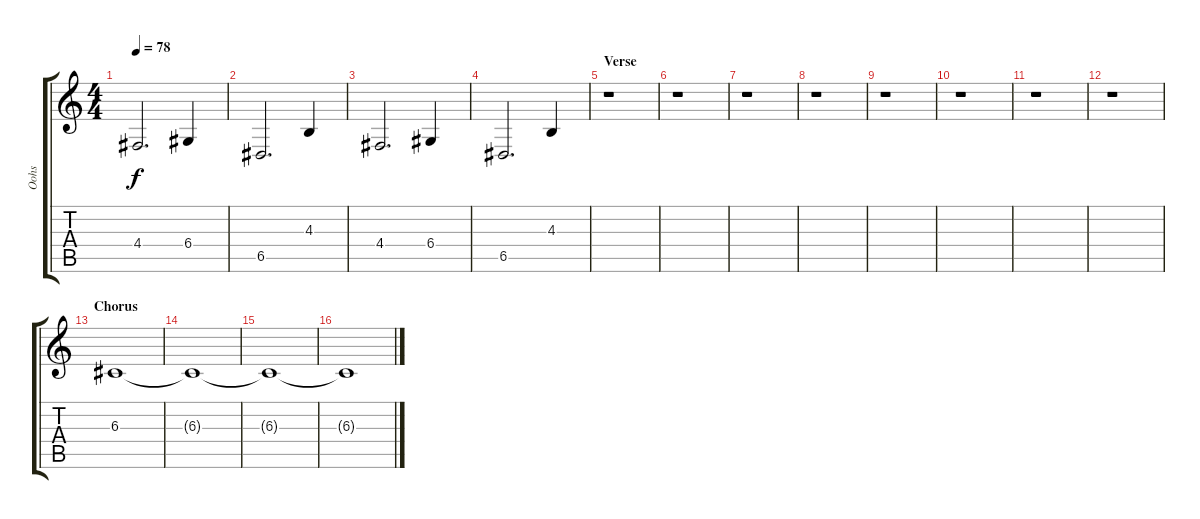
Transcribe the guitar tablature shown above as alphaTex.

\track ("Oohs" "Oohs") {instrument synthvoice}
\staff {score tabs}
\tuning (E4 B3 G3 D3 A2 D2) {hide}
\ts (4 4)
\tempo 78
\clef g2
\ks c
4.4.2{d dy f} 6.4.4 |
6.5.2{d} 4.3.4 |
4.4.2{d} 6.4.4 |
6.5.2{d} 4.3.4 |
\section ("" "Verse")
r.1 |
r.1 |
r.1 |
r.1 |
r.1 |
r.1 |
r.1 |
r.1 |
\section ("" "Chorus")
6.3.1 |
6.3{t}.1 |
6.3{t}.1 |
6.3{t}.1
